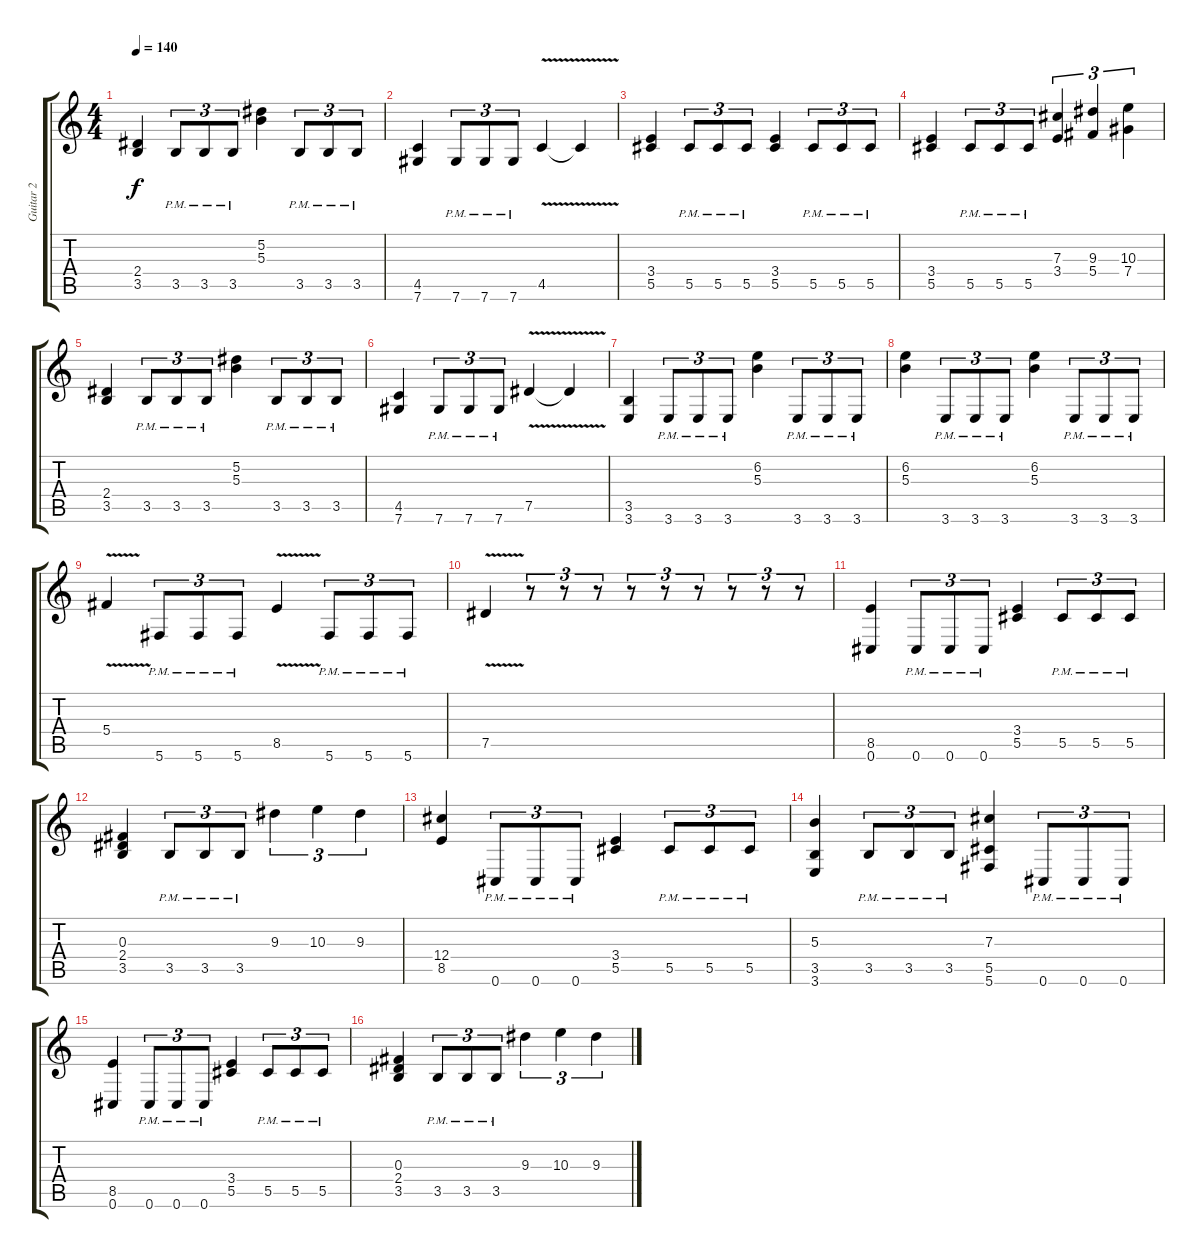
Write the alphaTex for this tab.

\track ("Guitar 2" "Guitar 2") {instrument distortionguitar}
\staff {score tabs}
\tuning (Eb4 Bb3 Gb3 Db3 Ab2 Db2) {hide}
\ts (4 4)
\tempo 140
\clef g2
\ks c
(2.4 3.5).4{dy f} 3.5{pm}.8{tu (3 2)} 3.5{pm}.8{tu (3 2)} 3.5{pm}.8{tu (3 2)} (5.2 5.3).4 3.5{pm}.8{tu (3 2)} 3.5{pm}.8{tu (3 2)} 3.5{pm}.8{tu (3 2)} |
(4.5 7.6).4 7.6{pm}.8{tu (3 2)} 7.6{pm}.8{tu (3 2)} 7.6{pm}.8{tu (3 2)} 4.5{v}.4{instrument guitarharmonics} 4.5{v t}.4 |
(3.4 5.5).4{instrument distortionguitar} 5.5{pm}.8{tu (3 2)} 5.5{pm}.8{tu (3 2)} 5.5{pm}.8{tu (3 2)} (3.4 5.5).4 5.5{pm}.8{tu (3 2)} 5.5{pm}.8{tu (3 2)} 5.5{pm}.8{tu (3 2)} |
(3.4 5.5).4 5.5{pm}.8{tu (3 2)} 5.5{pm}.8{tu (3 2)} 5.5{pm}.8{tu (3 2)} (7.3 3.4).4{tu (3 2)} (9.3 5.4).4{tu (3 2)} (10.3 7.4).4{tu (3 2)} |
(2.4 3.5).4 3.5{pm}.8{tu (3 2)} 3.5{pm}.8{tu (3 2)} 3.5{pm}.8{tu (3 2)} (5.2 5.3).4 3.5{pm}.8{tu (3 2)} 3.5{pm}.8{tu (3 2)} 3.5{pm}.8{tu (3 2)} |
(4.5 7.6).4 7.6{pm}.8{tu (3 2)} 7.6{pm}.8{tu (3 2)} 7.6{pm}.8{tu (3 2)} 7.5{v}.4{instrument guitarharmonics} 7.5{v t}.4 |
(3.5 3.6).4{instrument distortionguitar} 3.6{pm}.8{tu (3 2)} 3.6{pm}.8{tu (3 2)} 3.6{pm}.8{tu (3 2)} (6.2 5.3).4 3.6{pm}.8{tu (3 2)} 3.6{pm}.8{tu (3 2)} 3.6{pm}.8{tu (3 2)} |
(6.2 5.3).4 3.6{pm}.8{tu (3 2)} 3.6{pm}.8{tu (3 2)} 3.6{pm}.8{tu (3 2)} (6.2 5.3).4 3.6{pm}.8{tu (3 2)} 3.6{pm}.8{tu (3 2)} 3.6{pm}.8{tu (3 2)} |
5.4{v}.4 5.6{pm}.8{tu (3 2)} 5.6{pm}.8{tu (3 2)} 5.6{pm}.8{tu (3 2)} 8.5{v}.4 5.6{pm}.8{tu (3 2)} 5.6{pm}.8{tu (3 2)} 5.6{pm}.8{tu (3 2)} |
7.5{v}.4 r.8{tu (3 2)} r.8{tu (3 2)} r.8{tu (3 2)} r.8{tu (3 2)} r.8{tu (3 2)} r.8{tu (3 2)} r.8{tu (3 2)} r.8{tu (3 2)} r.8{tu (3 2)} |
(8.5 0.6).4 0.6{pm}.8{tu (3 2)} 0.6{pm}.8{tu (3 2)} 0.6{pm}.8{tu (3 2)} (3.4 5.5).4 5.5{pm}.8{tu (3 2)} 5.5{pm}.8{tu (3 2)} 5.5{pm}.8{tu (3 2)} |
(0.3 2.4 3.5).4 3.5{pm}.8{tu (3 2)} 3.5{pm}.8{tu (3 2)} 3.5{pm}.8{tu (3 2)} 9.3.4{tu (3 2)} 10.3.4{tu (3 2)} 9.3.4{tu (3 2)} |
(12.4 8.5).4 0.6{pm}.8{tu (3 2)} 0.6{pm}.8{tu (3 2)} 0.6{pm}.8{tu (3 2)} (3.4 5.5).4 5.5{pm}.8{tu (3 2)} 5.5{pm}.8{tu (3 2)} 5.5{pm}.8{tu (3 2)} |
(5.3 3.5 3.6).4 3.5{pm}.8{tu (3 2)} 3.5{pm}.8{tu (3 2)} 3.5{pm}.8{tu (3 2)} (7.3 5.5 5.6).4 0.6{pm}.8{tu (3 2)} 0.6{pm}.8{tu (3 2)} 0.6{pm}.8{tu (3 2)} |
(8.5 0.6).4 0.6{pm}.8{tu (3 2)} 0.6{pm}.8{tu (3 2)} 0.6{pm}.8{tu (3 2)} (3.4 5.5).4 5.5{pm}.8{tu (3 2)} 5.5{pm}.8{tu (3 2)} 5.5{pm}.8{tu (3 2)} |
(0.3 2.4 3.5).4 3.5{pm}.8{tu (3 2)} 3.5{pm}.8{tu (3 2)} 3.5{pm}.8{tu (3 2)} 9.3.4{tu (3 2)} 10.3.4{tu (3 2)} 9.3.4{tu (3 2)}
